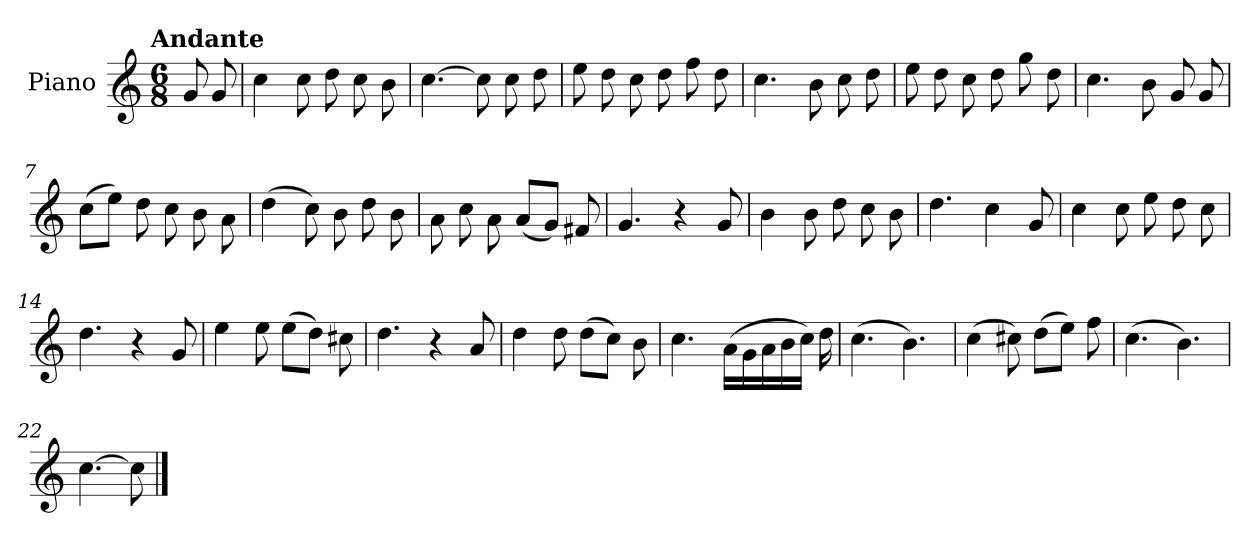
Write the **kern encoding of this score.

**kern
*part1
*staff1
*I"Piano
*I'Pno.
*clefG2
*k[]
!!LO:TX:omd:t=Andante
*M6/8
*MM92
=
8g/
8g/
=1
4cc\
8cc\
8dd\
8cc\
8b\
=2
[4.cc\
8cc\]
8cc\
8dd\
=3
8ee\
8dd\
8cc\
8dd\
8ff\
8dd\
!!LO:LB:g=z
=4
4.cc\
8b\
8cc\
8dd\
=5
8ee\
8dd\
8cc\
8dd\
8gg\
8dd\
=6
4.cc\
8b\
8g/
8g/
=7
(>8cc\L
8ee\J)
8dd\
8cc\
8b\
8a\
!!LO:LB:g=z
=8
(>4dd\
8cc\)
8b\
8dd\
8b\
=9
8a\
8cc\
8a\
(<8a/L
8g/J)
8f#X/
=10
4.g/
4r
8g/
=11
4b\
8b\
8dd\
8cc\
8b\
=12
4.dd\
4cc\
8g/
!!LO:LB:g=z
=13
4cc\
8cc\
8ee\
8dd\
8cc\
=14
4.dd\
4r
8g/
=15
4ee\
8ee\
(>8ee\L
8dd\J)
8cc#X\
=16
4.dd\
4r
8a/
=17
4dd\
8dd\
(>8dd\L
8cc\J)
8b\
!!LO:LB:g=z
=18
4.cc\
(>16a\LL
16g\
16a\
16b\
16cc\JJ)
16dd\
=19
(>4.cc\
4.b\)
=20
(>4cc\
8cc#X\)
(>8dd\L
8ee\J)
8ff\
=21
(>4.cc\
4.b\)
=22
[4.cc\
8cc\]
==
*-
